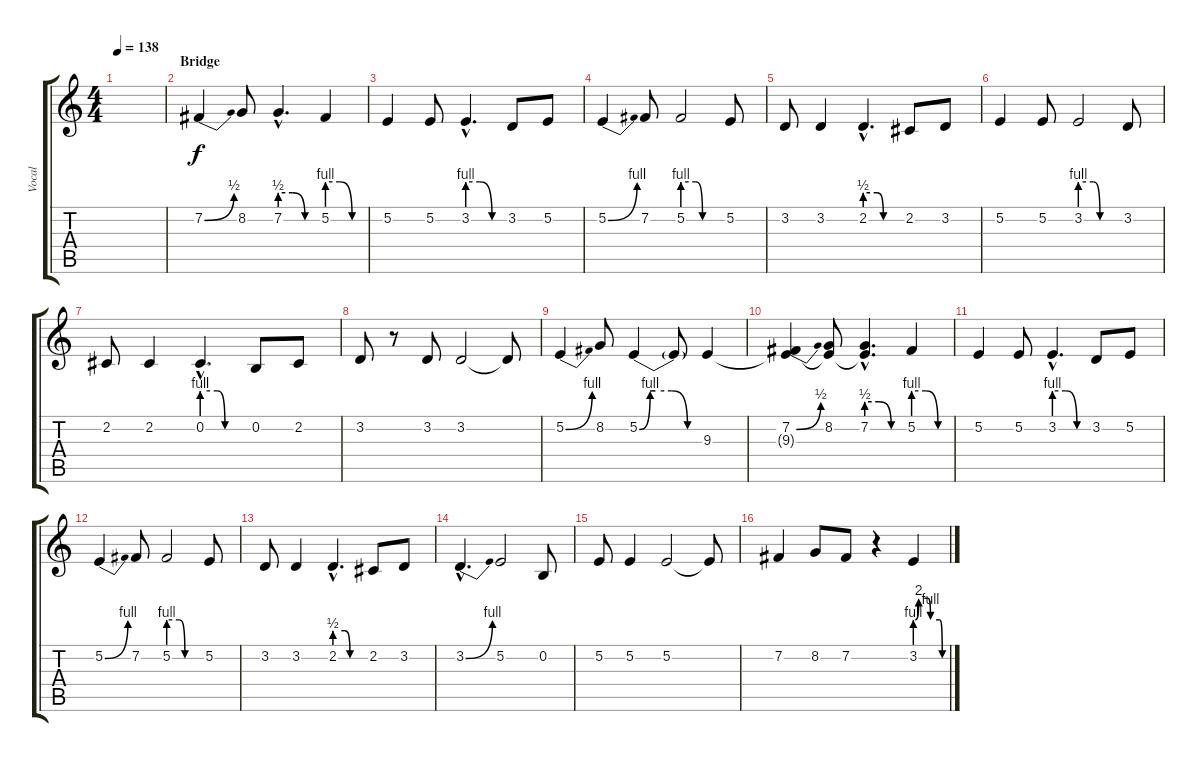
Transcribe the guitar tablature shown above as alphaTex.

\track ("Vocal" "Vocal") {instrument lead5charang}
\staff {score tabs}
\tuning (E4 B3 G3 D3 A2 E2) {hide}
\ts (4 4)
\tempo 138
\clef g2
\ks c
|
\section ("" "Bridge")
7.2{be (bend 0 0 60 2)}.4 8.2.8 7.2{be (custom 0 2 20 2 40 0 60 0) hac}.4{d} 5.2{be (custom 0 4 20 4 40 0 60 0)}.4 |
5.2.4 5.2.8 3.2{be (custom 0 4 20 4 40 0 60 0) hac}.4{d} 3.2.8 5.2.8 |
5.2{be (bend 0 0 60 4)}.4 7.2.8 5.2{be (custom 0 4 20 4 30 0 60 0)}.2 5.2.8 |
3.2.8 3.2.4 2.2{be (custom 0 2 20 2 30 0 40 0 60 0) hac}.4{d} 2.2.8 3.2.8 |
5.2.4 5.2.8 3.2{be (custom 0 4 20 4 30 0 40 0 60 0)}.2 3.2.8 |
2.2.8 2.2.4 0.2{be (custom 0 4 20 4 30 0 40 0 60 0) hac}.4{d} 0.2.8 2.2.8 |
3.2.8 r.8 3.2.8 3.2.2 3.2{t}.8 |
5.2{be (bend 0 0 60 4)}.4 8.2.8 5.2{be (custom 0 0 10 4 15 4 30 4 45 0 60 0)}.4 5.2{t}.8 9.3.4 |
\section ("" "")
(7.2{be (bend 0 0 60 2)} 9.3{t}).4 (8.2 9.3{t}).8 (7.2{be (custom 0 2 20 2 40 0 60 0) hac} 9.3{hac t}).4{d} 5.2{be (custom 0 4 20 4 40 0 60 0)}.4 |
5.2.4 5.2.8 3.2{be (custom 0 4 20 4 40 0 60 0) hac}.4{d} 3.2.8 5.2.8 |
5.2{be (bend 0 0 60 4)}.4 7.2.8 5.2{be (custom 0 4 20 4 30 0 60 0)}.2 5.2.8 |
3.2.8 3.2.4 2.2{be (custom 0 2 20 2 30 0 40 0 60 0) hac}.4{d} 2.2.8 3.2.8 |
3.2{be (bend 0 0 60 4) hac}.4{d} 5.2.2 0.2.8 |
5.2.8 5.2.4 5.2.2 5.2{t}.8 |
7.2.4 8.2.8 7.2.8 r.4 3.2{be (custom 0 4 7 8 25 8 30 4 48 4 53 0 60 0)}.4
